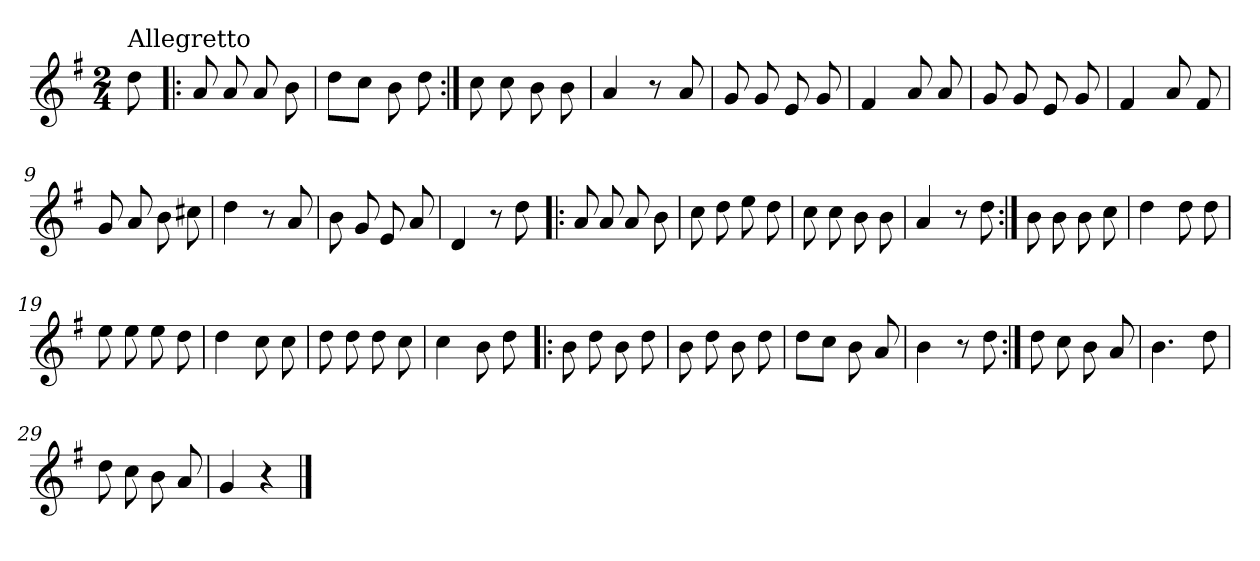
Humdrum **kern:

**kern
*part1
*staff1
*clefG2
*k[f#]
*G:
*M2/4
=
!LO:TX:a:t=Allegretto
8dd\
=1!|:
8a/
8a/
8a/
8b\
=2
8dd\L
8cc\J
8b\
8dd\
=3:|!
8cc\
8cc\
8b\
8b\
=4
4a/
8r
8a/
=5
8g/
8g/
8e/
8g/
=6
4f#/
8a/
8a/
=7
8g/
8g/
8e/
8g/
!!LO:LB:g=z
=8
4f#/
8a/
8f#/
=9
8g/
8a/
8b\
8cc#X\
=10
4dd\
8r
8a/
=11
8b\
8g/
8e/
8a/
=12
4d/
8r
8dd\
=13!|:
8a/
8a/
8a/
8b\
=14
8cc\
8dd\
8ee\
8dd\
=15
8cc\
8cc\
8b\
8b\
!!LO:LB:g=z
=16
4a/
8r
8dd\
=17:|!
8b\
8b\
8b\
8cc\
=18
4dd\
8dd\
8dd\
=19
8ee\
8ee\
8ee\
8dd\
=20
4dd\
8cc\
8cc\
=21
8dd\
8dd\
8dd\
8cc\
=22
4cc\
8b\
8dd\
=23!|:
8b\
8dd\
8b\
8dd\
=24
8b\
8dd\
8b\
8dd\
!!LO:LB:g=z
=25
8dd\L
8cc\J
8b\
8a/
=26
4b\
8r
8dd\
=27:|!
8dd\
8cc\
8b\
8a/
=28
4.b\
8dd\
=29
8dd\
8cc\
8b\
8a/
=30
4g/
4r
==
*-
